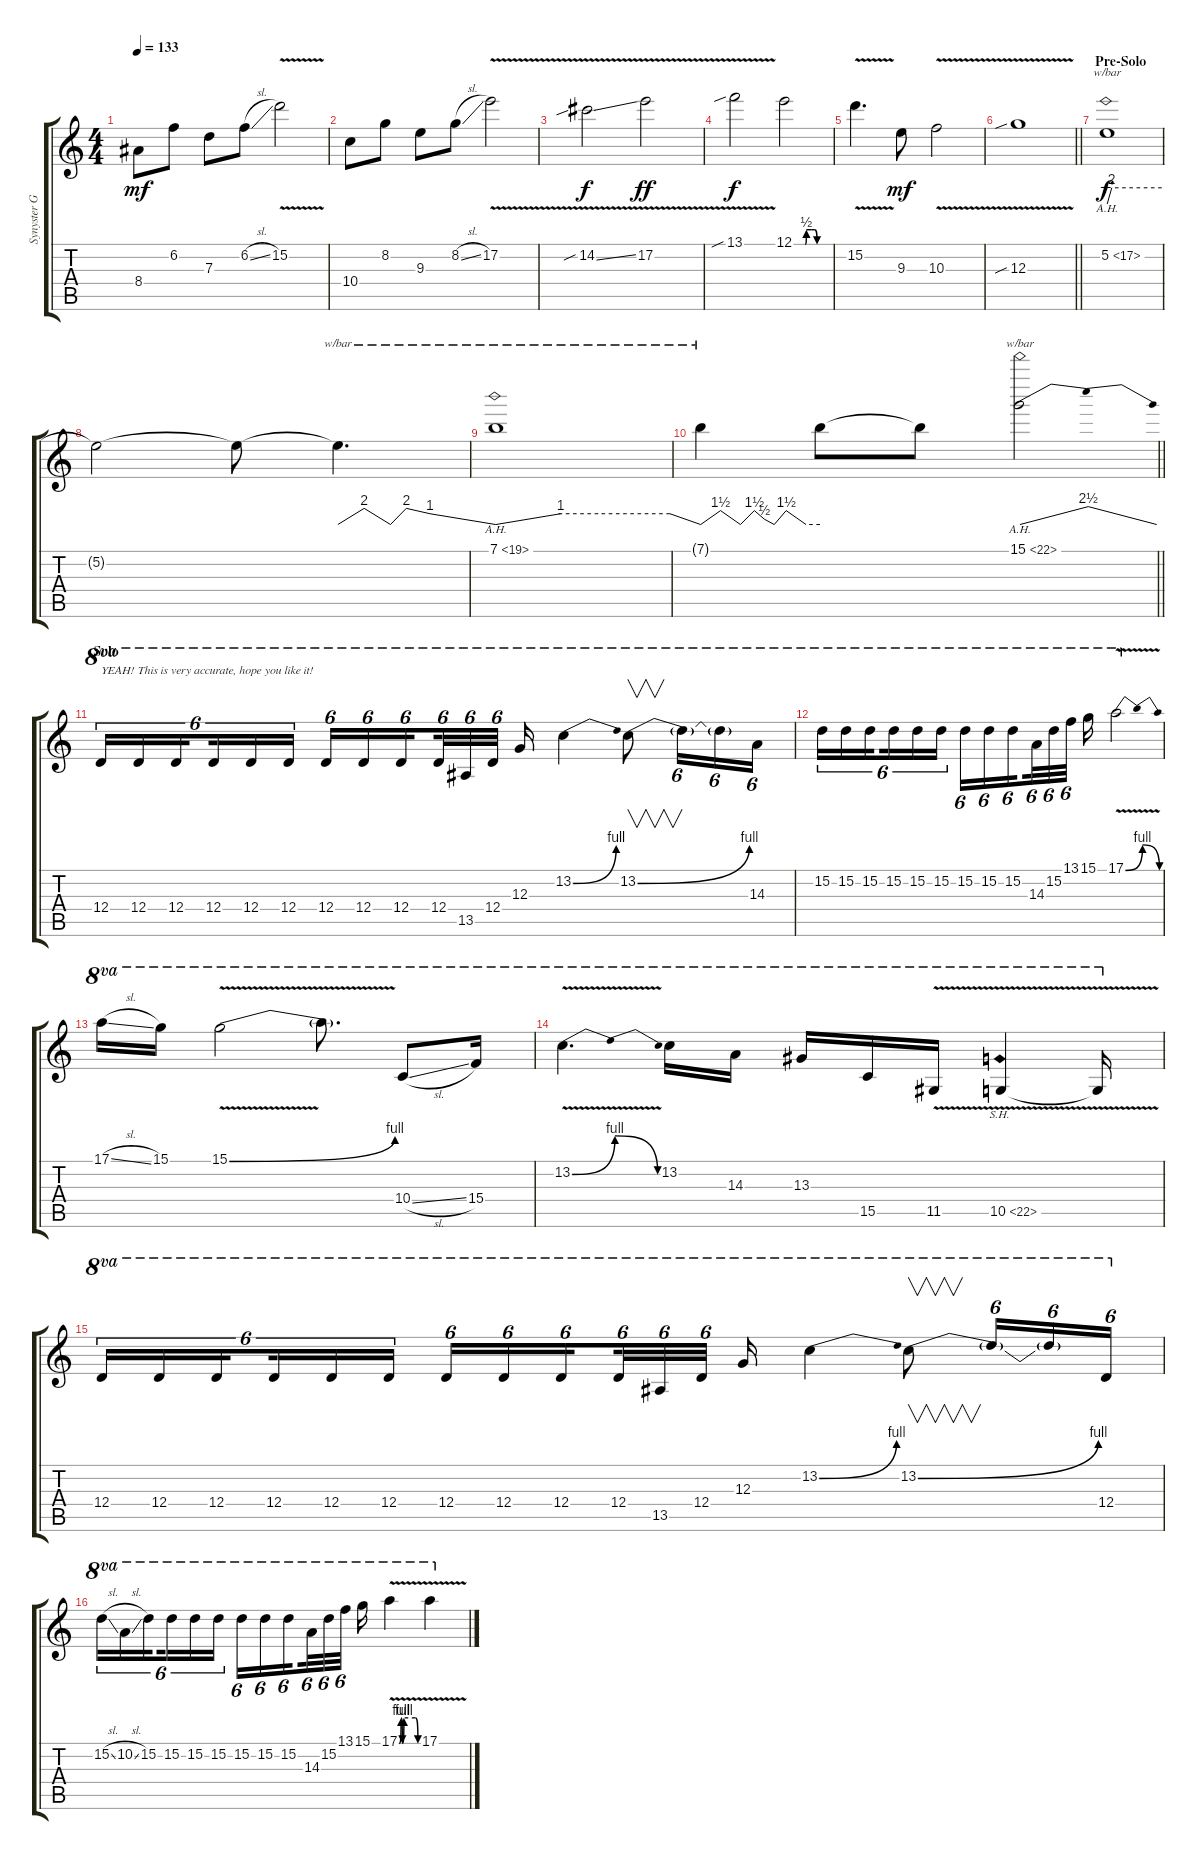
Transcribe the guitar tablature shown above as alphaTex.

\track ("Synyster Gates [Guitar]" "Synyster G") {instrument distortionguitar}
\staff {score tabs}
\tuning (E4 B3 G3 D3 A2 D2) {hide}
\ts (4 4)
\tempo 133
\clef g2
\ks c
8.4.8{dy mf balance 0} 6.2.8 7.3.8 6.2{sl}.8 15.2{v}.2 |
10.4.8 8.2.8 9.3.8 8.2{sl}.8 17.2{v}.2 |
14.2{v sib ss}.2{dy f} 17.2{v}.2{dy ff} |
13.1{v sib}.2{dy f} 12.1{be (custom 0 0 19 0 21 2 30 2 35 2 39 0 43 0 45 0 60 0)}.2 |
15.2{v}.4{d} 9.3.8{dy mf} 10.3{v}.2 |
\barLineRight lightlight
12.3{v sib}.1 |
\section ("" "Pre-Solo")
5.2{ah 12}.1{tbe (custom default 0 0 5 8 60 8) dy f balance 16} |
5.2{t}.2 5.2{t}.8 5.2{t}.4{d tbe (custom default 0 0 10 8 20 0 26 8 35 4 60 0)} |
7.1{ah 12}.1{tbe (custom default 0 0 19 4 30 4 51 4 60 0) balance 0} |
\barLineRight lightlight
7.1{t}.4{tbe (custom default 0 0 10 6 20 0 27 6 32 2 37 0 43 6 53 0 60 0)} 7.1{t}.8{balance 16} 7.1{t}.8 15.1{ah 7}.2{tbe (dip default 0 0 34 10 47 10 60 0) balance 1} |
\section ("" "Solo")
12.4.16{tu (6 4) ot 8va txt "YEAH! This is very accurate, hope you like it!" balance 4} 12.4.16{tu (6 4) ot 8va} 12.4.16{tu (6 4) ot 8va beam splitsecondary} 12.4.16{tu (6 4) ot 8va} 12.4.16{tu (6 4) ot 8va} 12.4.16{tu (6 4) ot 8va} 12.4.16{tu (6 4) ot 8va} 12.4.16{tu (6 4) ot 8va} 12.4.16{tu (6 4) ot 8va beam splitsecondary} 12.4.32{tu (6 4) ot 8va} 13.5.32{tu (6 4) ot 8va} 12.4.32{tu (6 4) ot 8va beam splitsecondary} 12.3.16{ot 8va} 13.2{be (bend 0 0 60 4)}.4{ot 8va} 13.2{be (bend 0 0 60 4)}.8{v ot 8va} 13.2{t}.16{tu (6 4) ot 8va} 13.2{t}.16{tu (6 4) ot 8va} 14.3.16{tu (6 4) ot 8va} |
15.2.16{tu (6 4) ot 8va} 15.2.16{tu (6 4) ot 8va} 15.2.16{tu (6 4) ot 8va beam splitsecondary} 15.2.16{tu (6 4) ot 8va} 15.2.16{tu (6 4) ot 8va} 15.2.16{tu (6 4) ot 8va} 15.2.16{tu (6 4) ot 8va} 15.2.16{tu (6 4) ot 8va} 15.2.16{tu (6 4) ot 8va beam splitsecondary} 14.3.32{tu (6 4) ot 8va} 15.2.32{tu (6 4) ot 8va} 13.1.32{tu (6 4) ot 8va beam splitsecondary} 15.1.16{ot 8va} 17.1{be (bendrelease 0 0 15 4 52 4 60 0) v}.2{ot 8va} |
17.1{sl}.16{ot 8va} 15.1.16{ot 8va} 15.1{be (bend 0 0 60 4) v}.2{ot 8va} 15.1{t}.8{d ot 8va} 10.4{sl}.8{ot 8va} 15.4.16{ot 8va} |
13.2{be (bendrelease 0 0 15 4 52 4 60 0) v}.4{d ot 8va} 13.2.16{ot 8va} 14.3.16{ot 8va} 13.3.16{ot 8va} 15.5.16{ot 8va} 11.5{v}.16{ot 8va} 10.5{sh 12 v}.4{ot 8va} 10.5{t}.16{ot 8va} |
12.4.16{tu (6 4) ot 8va} 12.4.16{tu (6 4) ot 8va} 12.4.16{tu (6 4) ot 8va beam splitsecondary} 12.4.16{tu (6 4) ot 8va} 12.4.16{tu (6 4) ot 8va} 12.4.16{tu (6 4) ot 8va} 12.4.16{tu (6 4) ot 8va} 12.4.16{tu (6 4) ot 8va} 12.4.16{tu (6 4) ot 8va beam splitsecondary} 12.4.32{tu (6 4) ot 8va} 13.5.32{tu (6 4) ot 8va} 12.4.32{tu (6 4) ot 8va beam splitsecondary} 12.3.16{ot 8va} 13.2{be (bend 0 0 60 4)}.4{ot 8va} 13.2{be (bend 0 0 60 4)}.8{v ot 8va} 13.2{t}.16{tu (6 4) ot 8va} 13.2{t}.16{tu (6 4) ot 8va} 12.4.16{tu (6 4) ot 8va} |
15.2{sl}.16{tu (6 4) ot 8va} 10.2{sl}.16{tu (6 4) ot 8va} 15.2.16{tu (6 4) ot 8va beam splitsecondary} 15.2.16{tu (6 4) ot 8va} 15.2.16{tu (6 4) ot 8va} 15.2.16{tu (6 4) ot 8va} 15.2.16{tu (6 4) ot 8va} 15.2.16{tu (6 4) ot 8va} 15.2.16{tu (6 4) ot 8va beam splitsecondary} 14.3.32{tu (6 4) ot 8va} 15.2.32{tu (6 4) ot 8va} 13.1.32{tu (6 4) ot 8va beam splitsecondary} 15.1.16{ot 8va} 17.1{be (custom 0 0 6 4 10 0 15 4 52 4 60 0) v}.4{ot 8va} 17.1{v}.4{ot 8va}
